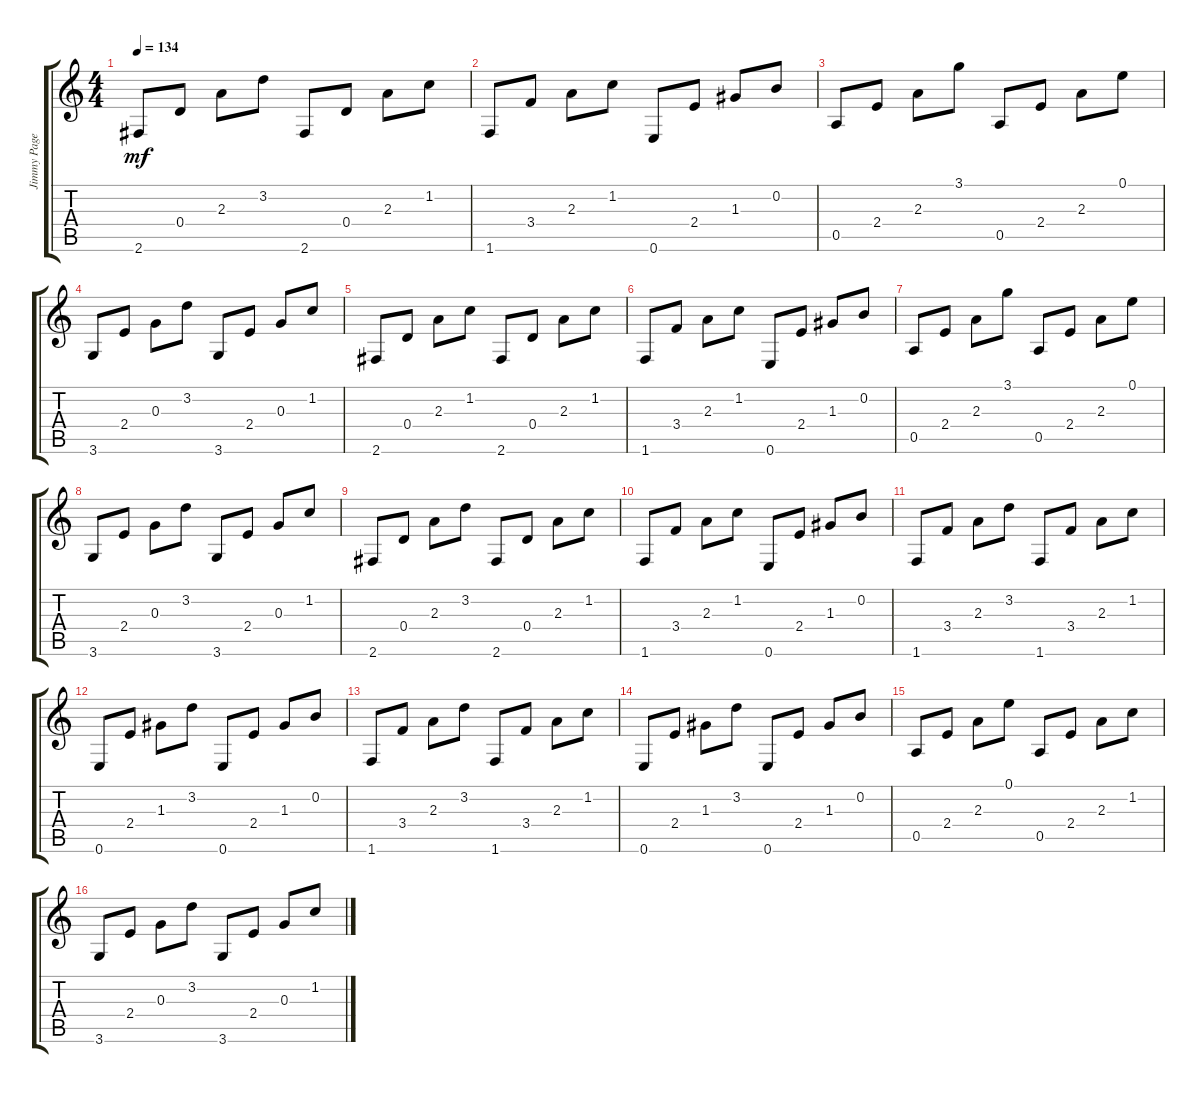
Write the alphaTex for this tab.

\track ("Jimmy Page - Guitar" "Jimmy Page") {instrument overdrivenguitar}
\staff {score tabs}
\tuning (E4 B3 G3 D3 A2 E2) {hide}
\ts (4 4)
\tempo 134
\clef g2
\ks c
2.6.8{dy mf} 0.4.8 2.3.8 3.2.8 2.6.8 0.4.8 2.3.8 1.2.8 |
1.6.8 3.4.8 2.3.8 1.2.8 0.6.8 2.4.8 1.3.8 0.2.8 |
0.5.8 2.4.8 2.3.8 3.1.8 0.5.8 2.4.8 2.3.8 0.1.8 |
3.6.8 2.4.8 0.3.8 3.2.8 3.6.8 2.4.8 0.3.8 1.2.8 |
2.6.8 0.4.8 2.3.8 1.2.8 2.6.8 0.4.8 2.3.8 1.2.8 |
1.6.8 3.4.8 2.3.8 1.2.8 0.6.8 2.4.8 1.3.8 0.2.8 |
0.5.8 2.4.8 2.3.8 3.1.8 0.5.8 2.4.8 2.3.8 0.1.8 |
3.6.8 2.4.8 0.3.8 3.2.8 3.6.8 2.4.8 0.3.8 1.2.8 |
2.6.8 0.4.8 2.3.8 3.2.8 2.6.8 0.4.8 2.3.8 1.2.8 |
1.6.8 3.4.8 2.3.8 1.2.8 0.6.8 2.4.8 1.3.8 0.2.8 |
1.6.8 3.4.8 2.3.8 3.2.8 1.6.8 3.4.8 2.3.8 1.2.8 |
0.6.8 2.4.8 1.3.8 3.2.8 0.6.8 2.4.8 1.3.8 0.2.8 |
1.6.8 3.4.8 2.3.8 3.2.8 1.6.8 3.4.8 2.3.8 1.2.8 |
0.6.8 2.4.8 1.3.8 3.2.8 0.6.8 2.4.8 1.3.8 0.2.8 |
0.5.8 2.4.8 2.3.8 0.1.8 0.5.8 2.4.8 2.3.8 1.2.8 |
3.6.8 2.4.8 0.3.8 3.2.8 3.6.8 2.4.8 0.3.8 1.2.8
